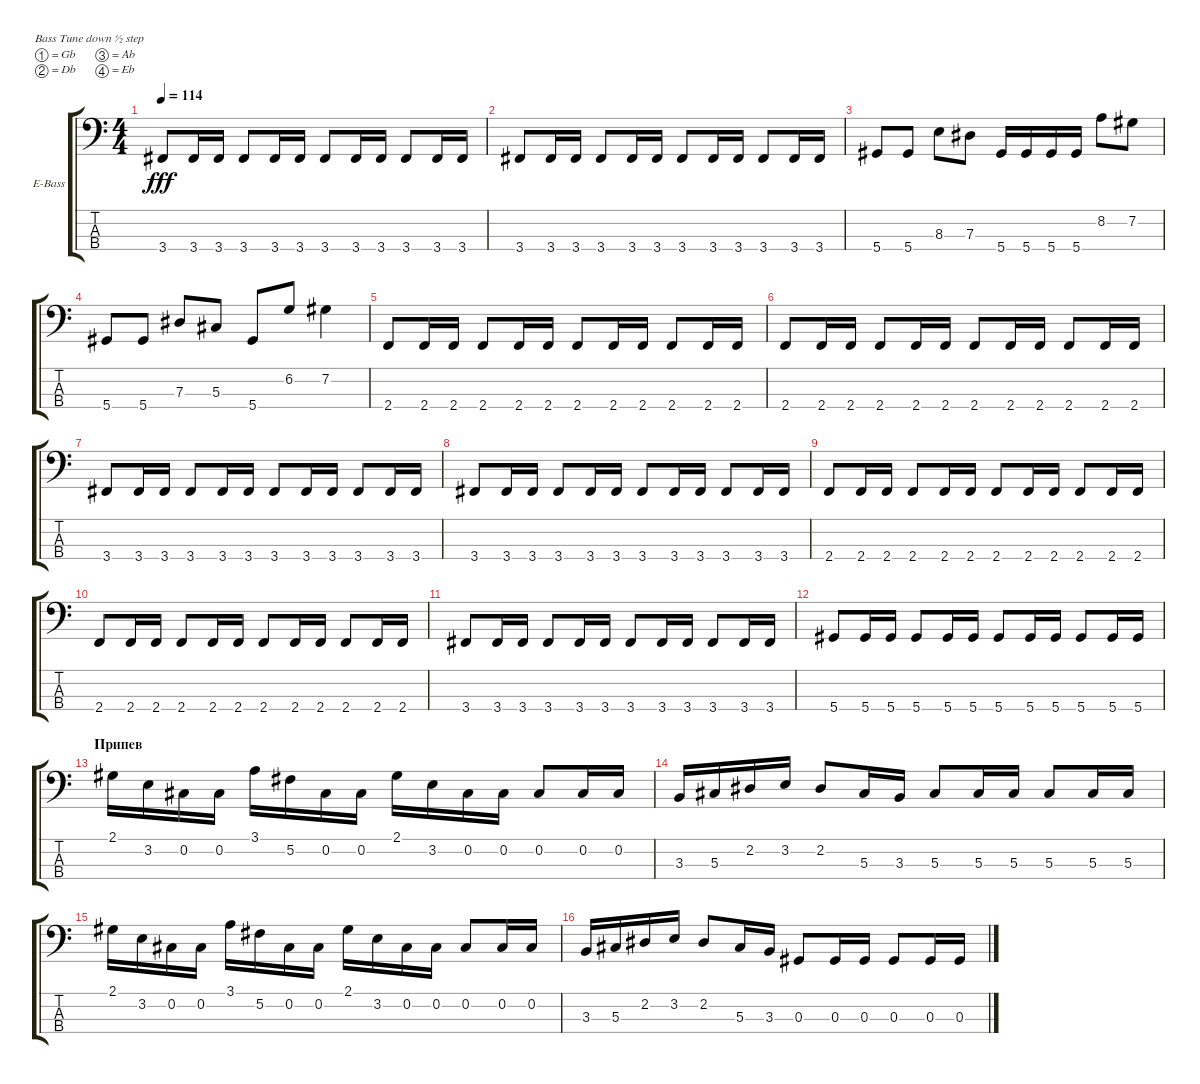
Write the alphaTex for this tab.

\bracketExtendMode groupsimilarinstruments
\firstSystemTrackNameOrientation horizontal
\otherSystemsTrackNameOrientation horizontal
\track ("Бас" "E-Bass") {instrument electricbassfinger}
\staff {score tabs}
\tuning (Gb2 Db2 Ab1 Eb1)
\ts (4 4)
\tempo 114
\clef f4
\ks c
3.4.8{dy fff} 3.4.16 3.4.16 3.4.8 3.4.16 3.4.16 3.4.8 3.4.16 3.4.16 3.4.8 3.4.16 3.4.16 |
3.4.8 3.4.16 3.4.16 3.4.8 3.4.16 3.4.16 3.4.8 3.4.16 3.4.16 3.4.8 3.4.16 3.4.16 |
5.4.8 5.4.8 8.3.8 7.3.8 5.4.16 5.4.16 5.4.16 5.4.16 8.2.8 7.2.8 |
5.4.8 5.4.8 7.3.8 5.3.8 5.4.8 6.2.8 7.2.4 |
2.4.8 2.4.16 2.4.16 2.4.8 2.4.16 2.4.16 2.4.8 2.4.16 2.4.16 2.4.8 2.4.16 2.4.16 |
2.4.8 2.4.16 2.4.16 2.4.8 2.4.16 2.4.16 2.4.8 2.4.16 2.4.16 2.4.8 2.4.16 2.4.16 |
3.4.8 3.4.16 3.4.16 3.4.8 3.4.16 3.4.16 3.4.8 3.4.16 3.4.16 3.4.8 3.4.16 3.4.16 |
3.4.8 3.4.16 3.4.16 3.4.8 3.4.16 3.4.16 3.4.8 3.4.16 3.4.16 3.4.8 3.4.16 3.4.16 |
2.4.8 2.4.16 2.4.16 2.4.8 2.4.16 2.4.16 2.4.8 2.4.16 2.4.16 2.4.8 2.4.16 2.4.16 |
2.4.8 2.4.16 2.4.16 2.4.8 2.4.16 2.4.16 2.4.8 2.4.16 2.4.16 2.4.8 2.4.16 2.4.16 |
3.4.8 3.4.16 3.4.16 3.4.8 3.4.16 3.4.16 3.4.8 3.4.16 3.4.16 3.4.8 3.4.16 3.4.16 |
5.4.8 5.4.16 5.4.16 5.4.8 5.4.16 5.4.16 5.4.8 5.4.16 5.4.16 5.4.8 5.4.16 5.4.16 |
\section ("" "Припев")
2.1.16 3.2.16 0.2.16 0.2.16 3.1.16 5.2.16 0.2.16 0.2.16 2.1.16 3.2.16 0.2.16 0.2.16 0.2.8 0.2.16 0.2.16 |
3.3.16 5.3.16 2.2.16 3.2.16 2.2.8 5.3.16 3.3.16 5.3.8 5.3.16 5.3.16 5.3.8 5.3.16 5.3.16 |
2.1.16 3.2.16 0.2.16 0.2.16 3.1.16 5.2.16 0.2.16 0.2.16 2.1.16 3.2.16 0.2.16 0.2.16 0.2.8 0.2.16 0.2.16 |
3.3.16 5.3.16 2.2.16 3.2.16 2.2.8 5.3.16 3.3.16 0.3.8 0.3.16 0.3.16 0.3.8 0.3.16 0.3.16
